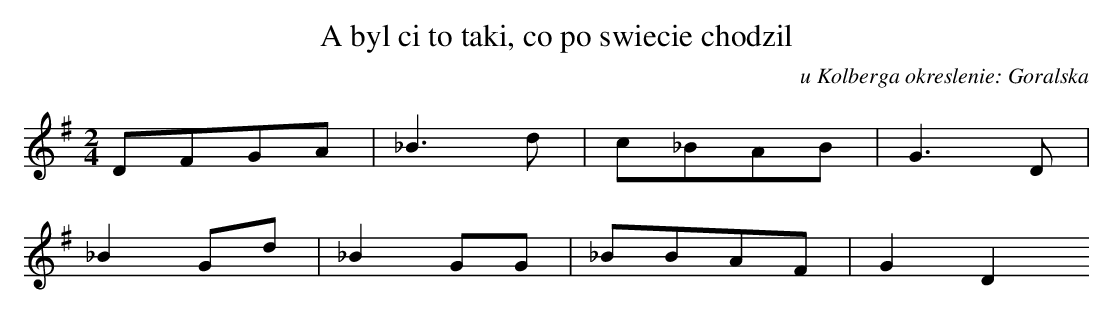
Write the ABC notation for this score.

X:1
T: A byl ci to taki, co po swiecie chodzil
O: u Kolberga okreslenie: Goralska
M: 2/4
L: 1/8
K: G
DFGA | _B3d | c_BAB | G3D |
_B2Gd | _B2GG | _BBAF | G2D2
